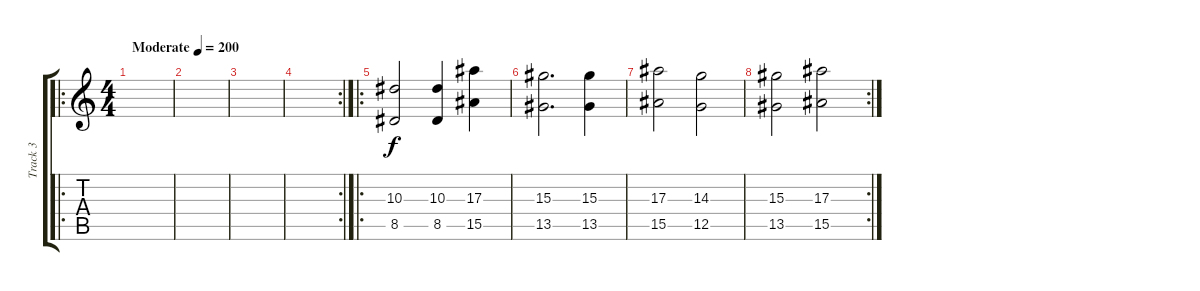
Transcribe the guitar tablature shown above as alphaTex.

\track ("Track 3" "Track 3") {instrument distortionguitar}
\staff {score tabs}
\tuning (D4 A3 F3 C3 G2 D2) {hide}
\ro
\ts (4 4)
\tempo (200 "Moderate")
\clef g2
\ks c
|
|
|
\rc 2
|
\ro
(10.3 8.5).2 (10.3 8.5).4 (17.3 15.5).4 |
(15.3 13.5).2{d} (15.3 13.5).4 |
(17.3 15.5).2 (14.3 12.5).2 |
\rc 2
(15.3 13.5).2 (17.3 15.5).2
